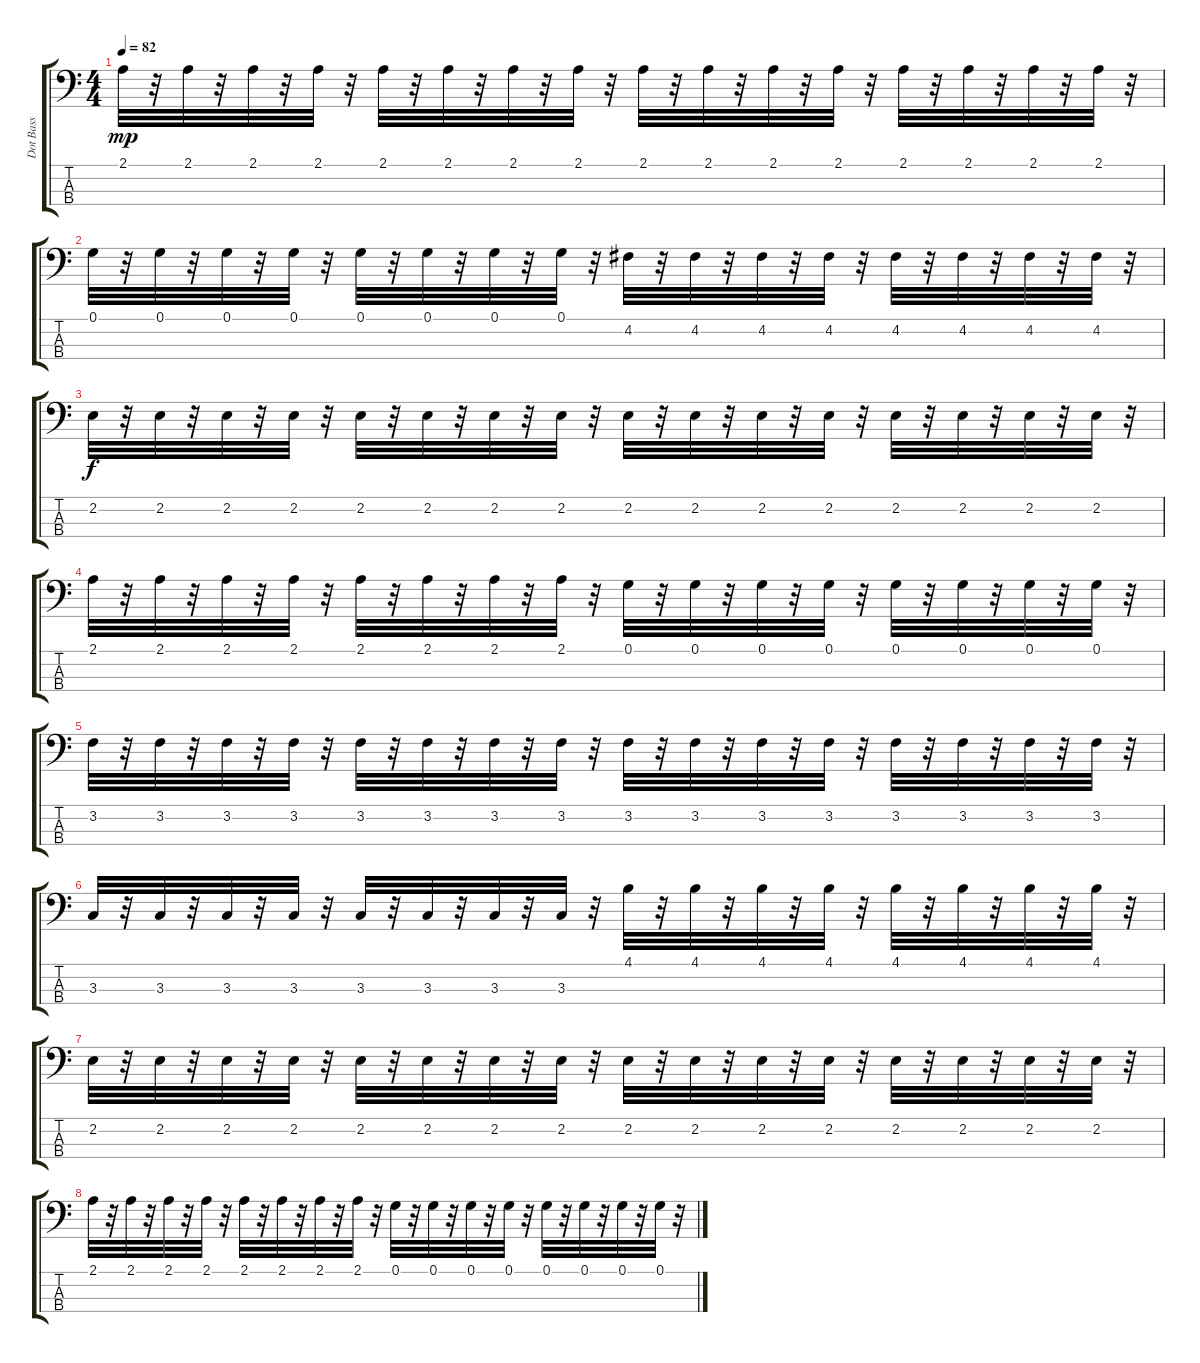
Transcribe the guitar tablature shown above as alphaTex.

\track ("Dot Bass" "Dot Bass") {instrument electricbasspick}
\staff {score tabs}
\tuning (G2 D2 A1 E1) {hide}
\ts (4 4)
\tempo 82
\clef f4
\ks c
2.1.32{dy mp} r.32 2.1.32 r.32 2.1.32 r.32 2.1.32 r.32 2.1.32 r.32 2.1.32 r.32 2.1.32 r.32 2.1.32 r.32 2.1.32 r.32 2.1.32 r.32 2.1.32 r.32 2.1.32 r.32 2.1.32 r.32 2.1.32 r.32 2.1.32 r.32 2.1.32 r.32 |
0.1.32 r.32 0.1.32 r.32 0.1.32 r.32 0.1.32 r.32 0.1.32 r.32 0.1.32 r.32 0.1.32 r.32 0.1.32 r.32 4.2.32 r.32 4.2.32 r.32 4.2.32 r.32 4.2.32 r.32 4.2.32 r.32 4.2.32 r.32 4.2.32 r.32 4.2.32 r.32 |
2.2.32{dy f} r.32 2.2.32 r.32 2.2.32 r.32 2.2.32 r.32 2.2.32 r.32 2.2.32 r.32 2.2.32 r.32 2.2.32 r.32 2.2.32 r.32 2.2.32 r.32 2.2.32 r.32 2.2.32 r.32 2.2.32 r.32 2.2.32 r.32 2.2.32 r.32 2.2.32 r.32 |
2.1.32 r.32 2.1.32 r.32 2.1.32 r.32 2.1.32 r.32 2.1.32 r.32 2.1.32 r.32 2.1.32 r.32 2.1.32 r.32 0.1.32 r.32 0.1.32 r.32 0.1.32 r.32 0.1.32 r.32 0.1.32 r.32 0.1.32 r.32 0.1.32 r.32 0.1.32 r.32 |
3.2.32 r.32 3.2.32 r.32 3.2.32 r.32 3.2.32 r.32 3.2.32 r.32 3.2.32 r.32 3.2.32 r.32 3.2.32 r.32 3.2.32 r.32 3.2.32 r.32 3.2.32 r.32 3.2.32 r.32 3.2.32 r.32 3.2.32 r.32 3.2.32 r.32 3.2.32 r.32 |
3.3.32 r.32 3.3.32 r.32 3.3.32 r.32 3.3.32 r.32 3.3.32 r.32 3.3.32 r.32 3.3.32 r.32 3.3.32 r.32 4.1.32 r.32 4.1.32 r.32 4.1.32 r.32 4.1.32 r.32 4.1.32 r.32 4.1.32 r.32 4.1.32 r.32 4.1.32 r.32 |
2.2.32 r.32 2.2.32 r.32 2.2.32 r.32 2.2.32 r.32 2.2.32 r.32 2.2.32 r.32 2.2.32 r.32 2.2.32 r.32 2.2.32 r.32 2.2.32 r.32 2.2.32 r.32 2.2.32 r.32 2.2.32 r.32 2.2.32 r.32 2.2.32 r.32 2.2.32 r.32 |
2.1.32 r.32 2.1.32 r.32 2.1.32 r.32 2.1.32 r.32 2.1.32 r.32 2.1.32 r.32 2.1.32 r.32 2.1.32 r.32 0.1.32 r.32 0.1.32 r.32 0.1.32 r.32 0.1.32 r.32 0.1.32 r.32 0.1.32 r.32 0.1.32 r.32 0.1.32 r.32
